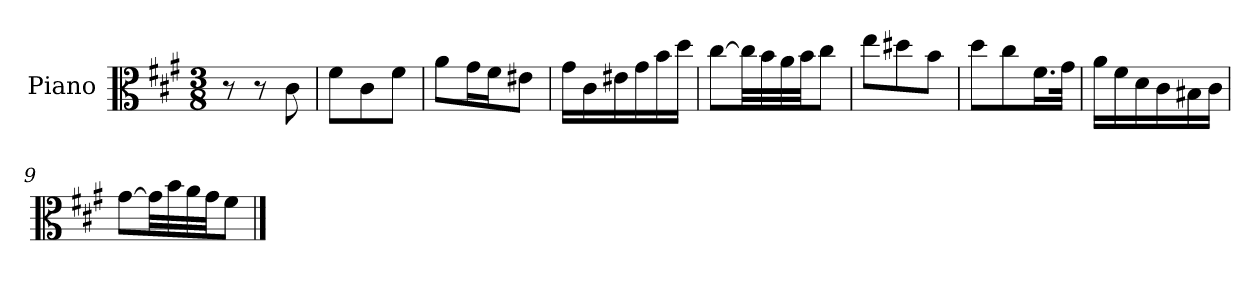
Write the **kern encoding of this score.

**kern
*part1
*staff1
*I"Piano
*I'Pno
*clefC3
*k[f#c#g#]
*f#:
*M3/8
=1
8r
8r
8c#\
=2
8f#\L
8c#\
8f#\J
=3
8a\L
16g#\L
16f#\J
8e#X\J
=4
16g#\LL
16c#\
16e#X\
16g#\
16b\
16dd\JJ
=5
[8cc#\L
32cc#\LL]
32b\
32a\
32b\JJ
8cc#\J
=6
8ee\L
8dd#X\
8b\J
=7
8dd\L
8cc#\
16.f#\L
32g#\JJk
=8
16a\LL
16f#\
16d\
16c#\
16B#X\
16c#\JJ
=9
[8g#\L
32g#\LL]
32b\
32a\
32g#\JJ
8f#\J
==
*-
